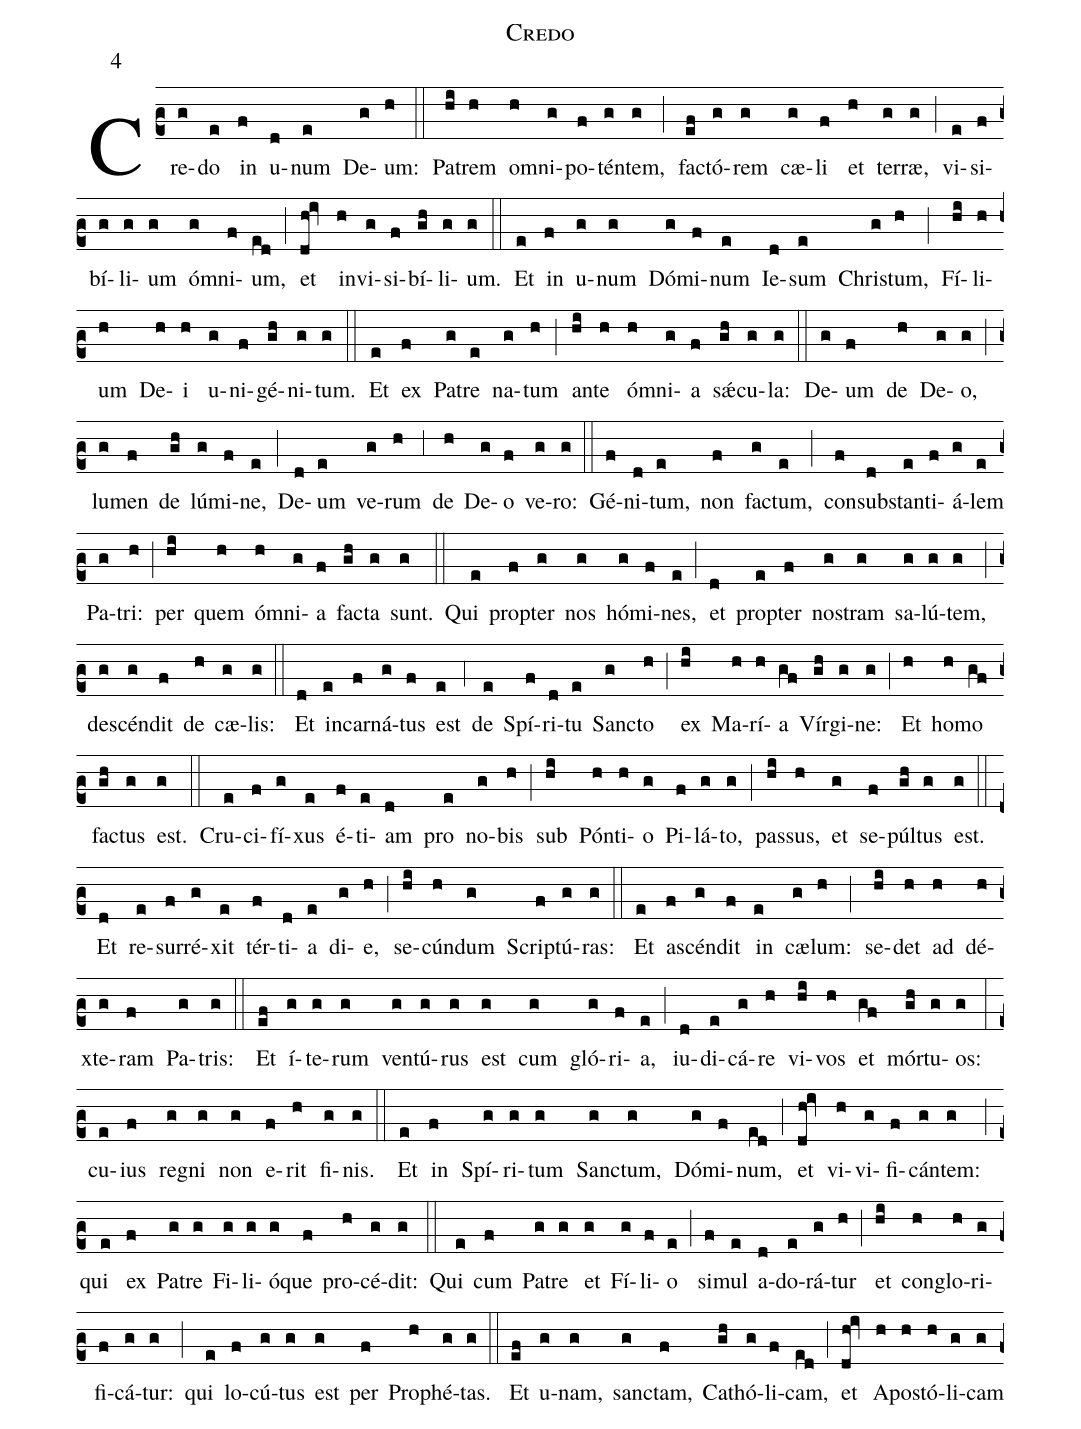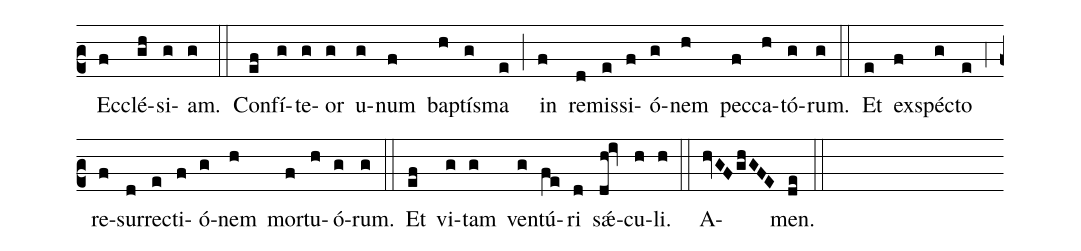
name:Credo;
mode:4;
%%
(c2) Cre(g)do(e) in(f) u(d)num(e) De(g)um:(h) (::)
Pa(hi)trem(h) om(h)ni(g)po(f)té(g)ntem,(g) (;)
fa(ef)ctó(g)rem(g) c<v>\ae</v>(g)li(f) et(h) ter(g)r<v>\ae</v>,(g) (;)
vi(e)si(f)bí(g)li(g)um(g) óm(g)ni(f)um,(ed) (;)
et(dh!iv) in(h)vi(g)si(f)bí(gh)li(g)um.(g) (::)
Et(e) in(f) u(g)num(g) Dó(g)mi(f)num(e) Ie(d)sum(e) Chri(g)stum,(h) (;)
Fí(hi)li(h)um(h) De(h)i(h) u(g)ni(f)gé(gh)ni(g)tum.(g) (::)
Et(e) ex(f) Pa(g)tre(e) na(g)tum(h) (;)
a(hi)nte(h) óm(h)ni(g)a(f) s<v>\'\ae</v>(gh)cu(g)la:(g) (::)
De(g)um(f) de(h) De(g)o,(g) (;)
lu(g)men(f) de(gh) lú(g)mi(f)ne,(e) (;)
De(d)um(e) ve(g)rum(h) (,3)
de(h) De(g)o(f) ve(g)ro:(g) (::)
Gé(f)ni(d)tum,(e) non(f) fa(g)ctum,(e) (;)
con(f)sub(d)stan(e)ti(f)á(g)lem(e) Pa(g)tri:(h) (;)
per(hi) quem(h) óm(h)ni(g)a(f) fa(gh)cta(g) sunt.(g) (::)
Qui(e) pro(f)pter(g) nos(g) hó(g)mi(f)nes,(e) (;)
et(d) pro(e)pter(f) no(g)stram(g) sa(g)lú(g)tem,(g) (;)
de(g)scén(g)dit(f) de(h) c<v>\ae</v>(g)lis:(g) (::)
Et(d) in(e)car(f)ná(g)tus(f) est(e) (,4)
de(e) Spí(f)ri(d)tu(e) San(g)cto(h) (;)
ex(hi) Ma(h)rí(h)a(gf) Vír(gh)gi(g)ne:(g) (;)
Et(h) ho(h)mo(gf) fa(gh)ctus(g) est.(g) (::)
Cru(e)ci(f)fí(g)xus(e) é(f)ti(e)am(d) pro(e) no(g)bis(h) (;)
sub(hi) Pó(h)nti(h)o(g) Pi(f)lá(g)to,(g) (;)
pas(hi)sus,(h) et(g) se(f)púl(gh)tus(g) est.(g) (::)
Et(d) re(e)sur(f)ré(g)xit(e) tér(f)ti(d)a(e) di(g)e,(h) (;)
se(hi)cún(h)dum(g) Scri(f)ptú(g)ras:(g) (::)
Et(e) a(f)scé(g)ndit(f) in(e) c<v>\ae</v>(g)lum:(h) (;)
se(hi)det(h) ad(h) dé(h)xte(g)ram(f) Pa(g)tris:(g) (::)
Et(ef) í(g)te(g)rum(g) ve(g)ntú(g)rus(g) est(g) cum(g) gló(g)ri(f)a,(e) (;)
iu(d)di(e)cá(g)re(h) vi(hi)vos(h) et(gf) mór(gh)tu(g)os:(g) (:)
cu(e)ius(f) re(g)gni(g) non(g) e(f)rit(h) fi(g)nis.(g) (::)
Et(e) in(f) Spí(g)ri(g)tum(g) San(g)ctum,(g) Dó(g)mi(f)num,(ed) (;)
et(dh!iv) vi(h)vi(g)fi(f)cán(g)tem:(g) (;)
qui(e) ex(f) Pa(g)tre(g) Fi(g)li(g)ó(g)que(f) pro(h)cé(g)dit:(g) (::)
Qui(e) cum(f) Pa(g)tre(g) et(g) Fí(g)li(f)o(e) (;)
si(f)mul(e) a(d)do(e)rá(g)tur(h) (;)
et(hi) con(h)glo(h)ri(g)fi(f)cá(g)tur:(g) (;)
qui(e) lo(f)cú(g)tus(g) est(g) per(f) Pro(h)phé(g)tas.(g) (::)
Et(ef) u(g)nam,(g) san(g)ctam,(f) Ca(gh)thó(g)li(f)cam,(ed) (;)
et(dh!iv) A(h)po(h)stó(h)li(g)cam(g) Ec(f)clé(gh)si(g)am.(g) (::)
Con(ef)fí(g)te(g)or(g) u(g)num(f) ba(h)ptí(g)sma(e) (;)
in(f) re(d)mis(e)si(f)ó(g)nem(h) pec(f)ca(h)tó(g)rum.(g) (::)
Et(e) ex(f)spé(g)cto(e) (,4)
re(f)sur(d)re(e)cti(f)ó(g)nem(h) mor(f)tu(h)ó(g)rum.(g) (::)
Et(ef) vi(g)tam(g) ven(g)tú(fe)ri(d) s<v>\'\ae</v>(dh!iv)cu(h)li.(h) (::)
A(hvGFghGFE)men.(de) (::)
